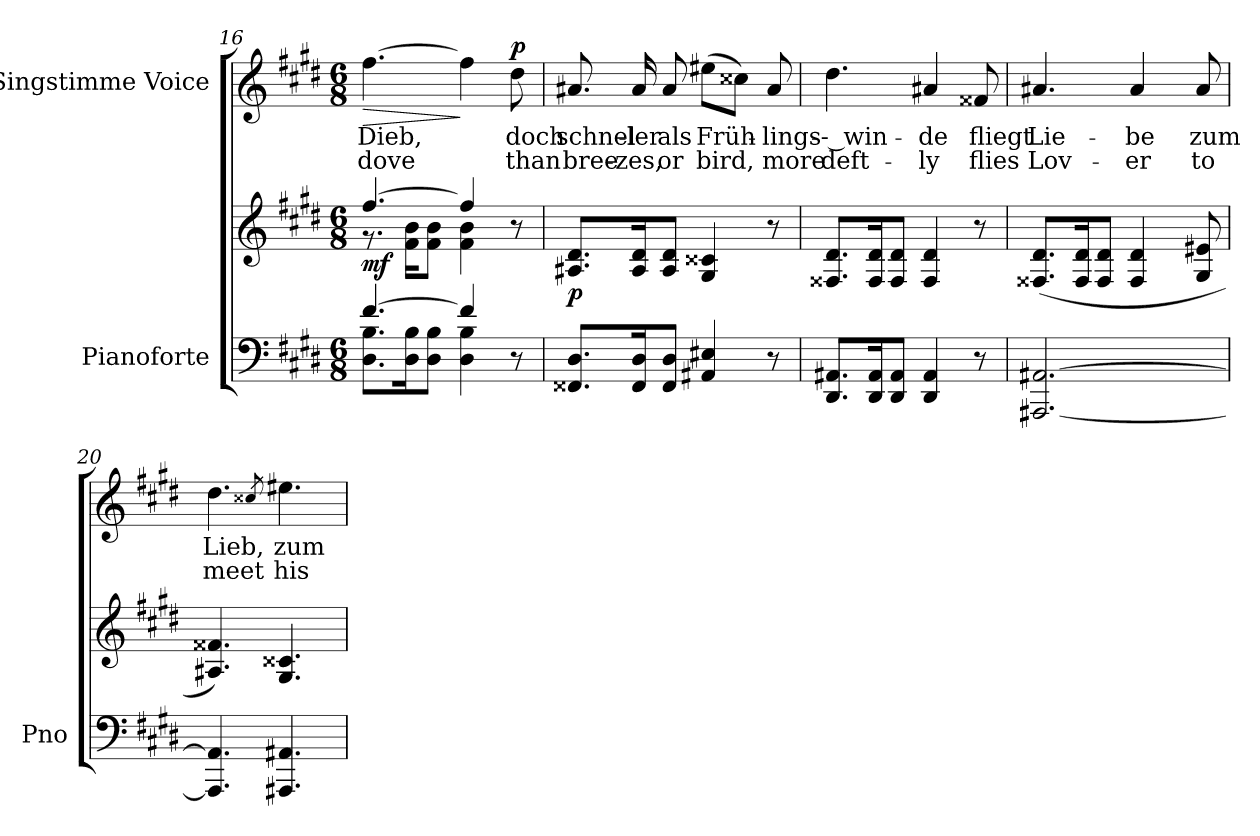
**kern	**kern	**dynam	**kern	**text	**text	**dynam
*part2	*part2	*part2	*part1	*part1	*part1	*part1
*staff3	*staff2	*staff2/3	*staff1	*staff1	*staff1	*staff1
*I"Pianoforte	*	*	*I"Singstimme Voice	*	*	*
*I'Pno	*	*	*	*	*	*
*clefF4	*clefG2	*	*clefG2	*	*	*
*k[f#c#g#d#]	*k[f#c#g#d#]	*	*k[f#c#g#d#]	*	*	*
*M6/8	*M6/8	*	*M6/8	*	*	*
=16	=16	=16	=16	=16	=16	=16
*^	*^	*	*	*	*	*
!	!	!	!	!LO:DY:b	!	!LO:LY:b	!LO:LY:b	!LO:HP:b
[4.f#/	8.D#\ 8.B\L	[4.ff#/	8.r	mf	[4.ff#\	Dieb,	dove	>
.	16D#\ 16B\K	.	16f#\ 16b\KL	.	.	.	.	.
.	8D#\ 8B\J	.	8f#\ 8b\J	.	.	.	.	.
4f#/]	4D#\ 4B\	4ff#/]	4f#\ 4b\	.	4ff#\]	.	.	]
!	!	!	!	!	!	!LO:LY:b	!LO:LY:b	!LO:DY:a
8r	8ryy	8r	8ryy	.	8dd#\	doch	than	p
=17	=17	=17	=17	=17	=17	=17	=17	=17
!	!	!	!	!LO:DY:b	!	!LO:LY:b	!LO:LY:b	!
*v	*v	*	*	*	*	*	*	*
*	*v	*v	*	*	*	*	*
8.FF##X/ 8.D#/L	8.A#X/ 8.d#/L	p	8.a#X/	schnel-	bree-	.
!	!	!	!	!LO:LY:b	!LO:LY:b	!
16FF##/ 16D#/K	16A#/ 16d#/K	.	16a#/	-ler	-zes,	.
!	!	!	!	!LO:LY:b	!LO:LY:b	!
8FF##/ 8D#/J	8A#/ 8d#/J	.	8a#/	als	or	.
!	!	!	!	!LO:LY:b	!LO:LY:b	!
4AA#X/ 4E#X/	4G#/ 4c##X/	.	(>8ee#X\L	Früh-	bird,	.
.	.	.	8cc##X\J)	.	.	.
!	!	!	!	!LO:LY:b	!LO:LY:b	!
8r	8r	.	8a#/	-lings-	more	.
!!LO:PB:g=z
=18	=18	=18	=18	=18	=18	=18
!	!	!	!	!LO:LY:b	!LO:LY:b	!
8.DD#/ 8.AA#X/L	8.F##X/ 8.d#/L	.	4.dd#\	-- win-	deft-	.
16DD#/ 16AA#/K	16F##/ 16d#/K	.	.	.	.	.
8DD#/ 8AA#/J	8F##/ 8d#/J	.	.	.	.	.
!	!	!	!	!LO:LY:b	!LO:LY:b	!
4DD#/ 4AA#/	4F##/ 4d#/	.	4a#X/	-de	-ly	.
!	!	!	!	!LO:LY:b	!LO:LY:b	!
8r	8r	.	8f##X/	fliegt	flies	.
=19	=19	=19	=19	=19	=19	=19
*^	*	*	*	*	*	*
!	!	!	!	!	!LO:LY:b	!LO:LY:b	!
[2.AAA#X/ [2.AA#X/	4rAyy	(<8.F##X/ 8.d#/L	.	4.a#X/	Lie-	Lov-	.
.	.	16F##/ 16d#/K	.	.	.	.	.
.	8ryy	8F##/ 8d#/J	.	.	.	.	.
!	!	!	!	!	!LO:LY:b	!LO:LY:b	!
.	8ryy	4F##/ 4d#/	.	4a#/	-be	-er	.
.	8ryy	.	.	.	.	.	.
!	!	!	!	!	!LO:LY:b	!LO:LY:b	!
.	8ryy	8G#/ 8e#X/	.	8a#/	zum	to	.
=20	=20	=20	=20	=20	=20	=20	=20
!	!	!	!	!	!LO:LY:b	!LO:LY:b	!
*v	*v	*	*	*	*	*	*
4.AAA#/] 4.AA#/]	4.A#X/ 4.f##X/)	.	4.dd#\	Lieb,	meet	.
.	.	.	8qcc##X/	.	.	.
!	!	!	!	!LO:LY:b	!LO:LY:b	!
4.AAA#X/ 4.AA#X/	4.G#/ 4.c##X/	.	4.ee#X\	zum	his	.
=	=	=	=	=	=	=
*-	*-	*-	*-	*-	*-	*-
